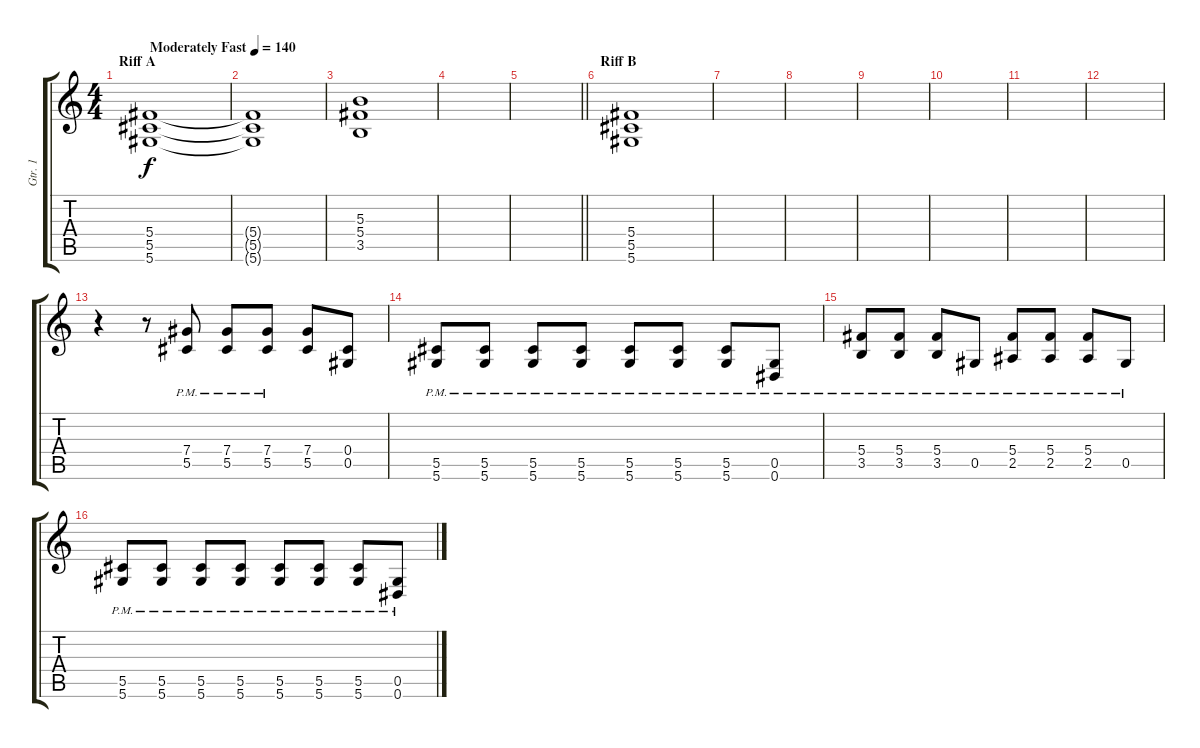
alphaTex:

\track ("Gtr. 1" "Gtr. 1") {instrument distortionguitar}
\staff {score tabs}
\tuning (Db4 Bb3 Gb3 Db3 Ab2 Eb2) {hide}
\ts (4 4)
\section ("" "Riff A")
\tempo (140 "Moderately Fast")
\clef g2
\ks c
(5.4 5.5 5.6).1{dy f instrument distortionguitar} |
(5.4{t} 5.5{t} 5.6{t}).1 |
(5.3 5.4 3.5).1 |
|
\barLineRight lightlight
|
\section ("" "Riff B")
(5.4 5.5 5.6).1 |
|
|
|
|
|
|
r.4 r.8 (7.4{pm} 5.5{pm}).8 (7.4{pm} 5.5{pm}).8 (7.4{pm} 5.5{pm}).8 (7.4 5.5).8 (0.4 0.5).8 |
(5.5{pm} 5.6{pm}).8 (5.5{pm} 5.6{pm}).8 (5.5{pm} 5.6{pm}).8 (5.5{pm} 5.6{pm}).8 (5.5{pm} 5.6{pm}).8 (5.5{pm} 5.6{pm}).8 (5.5{pm} 5.6{pm}).8 (0.5{pm} 0.6{pm}).8 |
(5.4{pm} 3.5{pm}).8 (5.4{pm} 3.5{pm}).8 (5.4{pm} 3.5{pm}).8 0.5{pm}.8 (5.4{pm} 2.5{pm}).8 (5.4{pm} 2.5{pm}).8 (5.4{pm} 2.5{pm}).8 0.5{pm}.8 |
(5.5{pm} 5.6{pm}).8 (5.5{pm} 5.6{pm}).8 (5.5{pm} 5.6{pm}).8 (5.5{pm} 5.6{pm}).8 (5.5{pm} 5.6{pm}).8 (5.5{pm} 5.6{pm}).8 (5.5{pm} 5.6{pm}).8 (0.5{pm} 0.6{pm}).8
